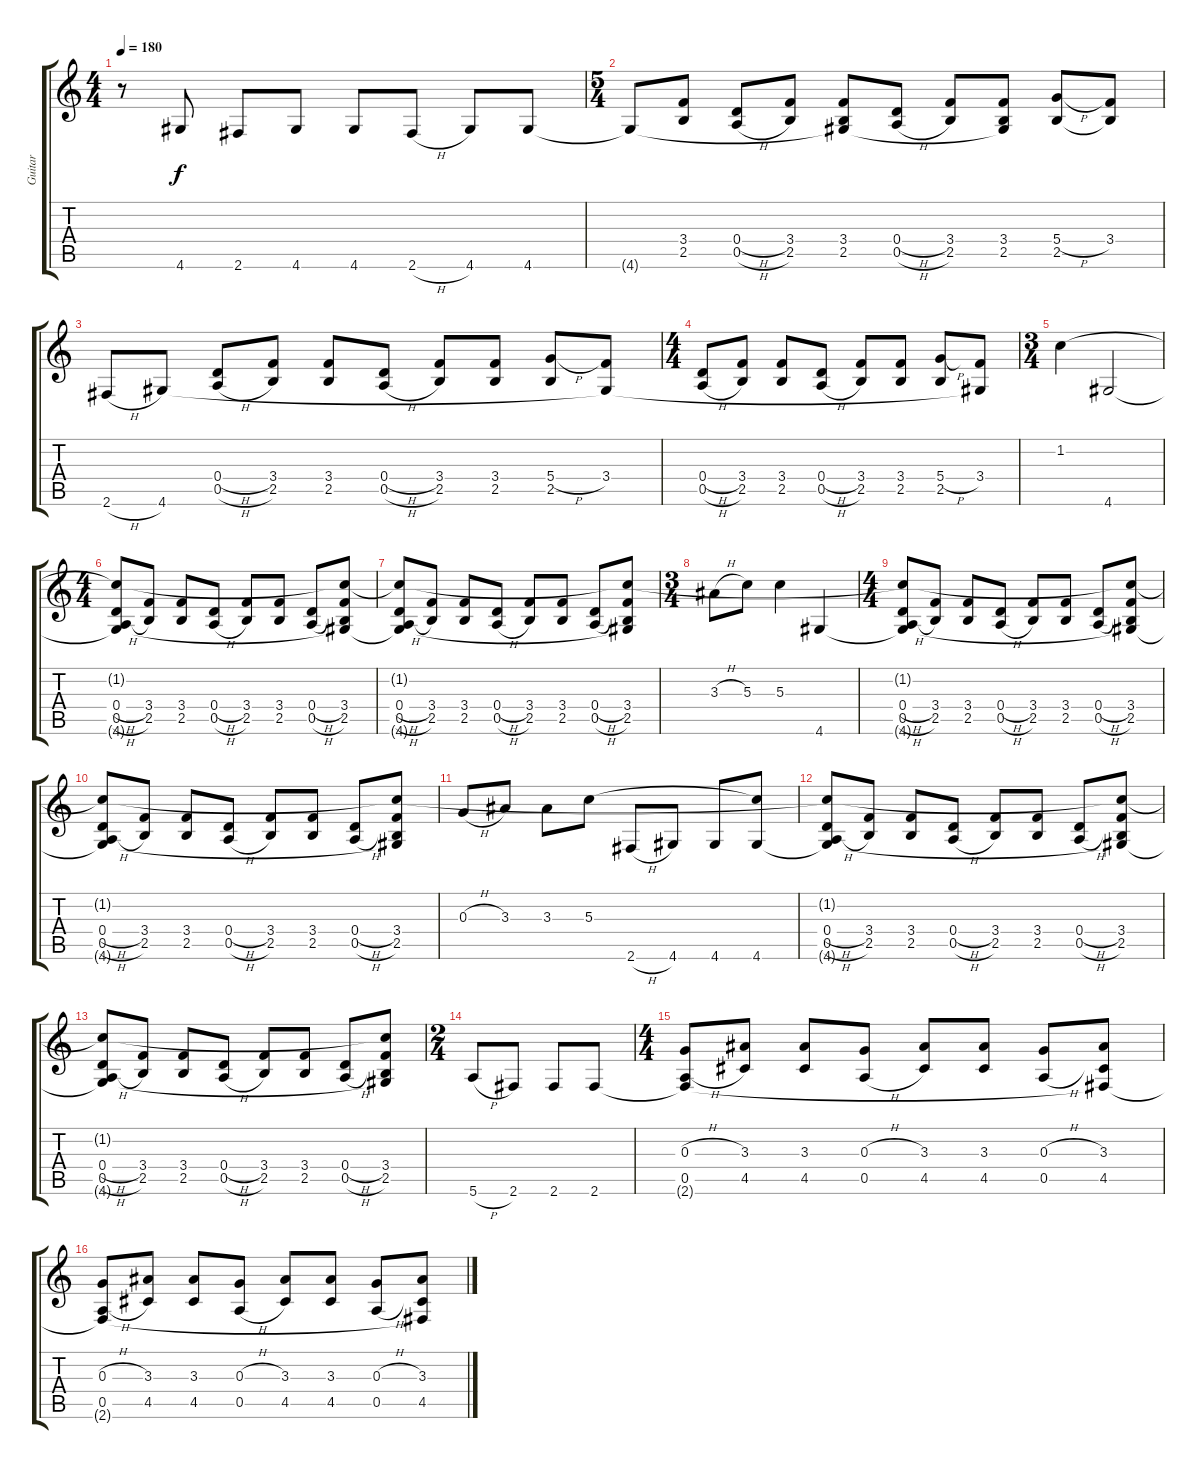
\track ("Guitar" "Guitar") {instrument acousticguitarnylon}
\staff {score tabs}
\tuning (E4 B3 G3 D3 A2 E2) {hide}
\ts (4 4)
\tempo 180
\clef g2
\ks c
r.8{dy f} 4.6.8 2.6.8 4.6.8 4.6.8 2.6{h}.8 4.6.8 4.6.8 |
\ts (5 4)
4.6{t}.8 (3.4 2.5).8 (0.4{h} 0.5{h}).8 (3.4 2.5).8 (3.4 2.5 4.6{t}).8 (0.4{h} 0.5{h}).8 (3.4 2.5).8 (3.4 2.5 4.6{t}).8 (5.4{h} 2.5).8 (3.4 2.5{t}).8 |
2.6{h}.8 4.6.8 (0.4{h} 0.5{h}).8 (3.4 2.5).8 (3.4 2.5).8 (0.4{h} 0.5{h}).8 (3.4 2.5).8 (3.4 2.5).8 (5.4{h} 2.5).8 (3.4 4.6{t}).8 |
\ts (4 4)
(0.4{h} 0.5{h}).8 (3.4 2.5).8 (3.4 2.5).8 (0.4{h} 0.5{h}).8 (3.4 2.5).8 (3.4 2.5).8 (5.4{h} 2.5).8 (3.4 4.6{t}).8 |
\ts (3 4)
1.2.4 4.6.2 |
\ts (4 4)
(1.2{t} 0.4{h} 0.5{h} 4.6{t}).8 (3.4 2.5).8 (3.4 2.5).8 (0.4{h} 0.5{h}).8 (3.4 2.5).8 (3.4 2.5).8 (0.4{h} 0.5{h}).8 (1.2{t} 3.4 2.5 4.6{t}).8 |
(1.2{t} 0.4{h} 0.5{h} 4.6{t}).8 (3.4 2.5).8 (3.4 2.5).8 (0.4{h} 0.5{h}).8 (3.4 2.5).8 (3.4 2.5).8 (0.4{h} 0.5{h}).8 (1.2{t} 3.4 2.5 4.6{t}).8 |
\ts (3 4)
3.3{h}.8 5.3.8 5.3.4 4.6.4 |
\ts (4 4)
(1.2{t} 0.4{h} 0.5{h} 4.6{t}).8 (3.4 2.5).8 (3.4 2.5).8 (0.4{h} 0.5{h}).8 (3.4 2.5).8 (3.4 2.5).8 (0.4{h} 0.5{h}).8 (1.2{t} 3.4 2.5 4.6{t}).8 |
(1.2{t} 0.4{h} 0.5{h} 4.6{t}).8 (3.4 2.5).8 (3.4 2.5).8 (0.4{h} 0.5{h}).8 (3.4 2.5).8 (3.4 2.5).8 (0.4{h} 0.5{h}).8 (1.2{t} 3.4 2.5 4.6{t}).8 |
0.3{h}.8 3.3.8 3.3.8 5.3.8 2.6{h}.8 4.6.8 4.6.8 (5.3{t} 4.6).8 |
(1.2{t} 0.4{h} 0.5{h} 4.6{t}).8 (3.4 2.5).8 (3.4 2.5).8 (0.4{h} 0.5{h}).8 (3.4 2.5).8 (3.4 2.5).8 (0.4{h} 0.5{h}).8 (1.2{t} 3.4 2.5 4.6{t}).8 |
(1.2{t} 0.4{h} 0.5{h} 4.6{t}).8 (3.4 2.5).8 (3.4 2.5).8 (0.4{h} 0.5{h}).8 (3.4 2.5).8 (3.4 2.5).8 (0.4{h} 0.5{h}).8 (1.2{t} 3.4 2.5 4.6{t}).8 |
\ts (2 4)
5.6{h}.8 2.6.8 2.6.8 2.6.8 |
\ts (4 4)
(0.3{h} 0.5{h} 2.6{t}).8 (3.3 4.5).8 (3.3 4.5).8 (0.3{h} 0.5{h}).8 (3.3 4.5).8 (3.3 4.5).8 (0.3{h} 0.5{h}).8 (3.3 4.5 2.6{t}).8 |
(0.3{h} 0.5{h} 2.6{t}).8 (3.3 4.5).8 (3.3 4.5).8 (0.3{h} 0.5{h}).8 (3.3 4.5).8 (3.3 4.5).8 (0.3{h} 0.5{h}).8 (3.3 4.5 2.6{t}).8
